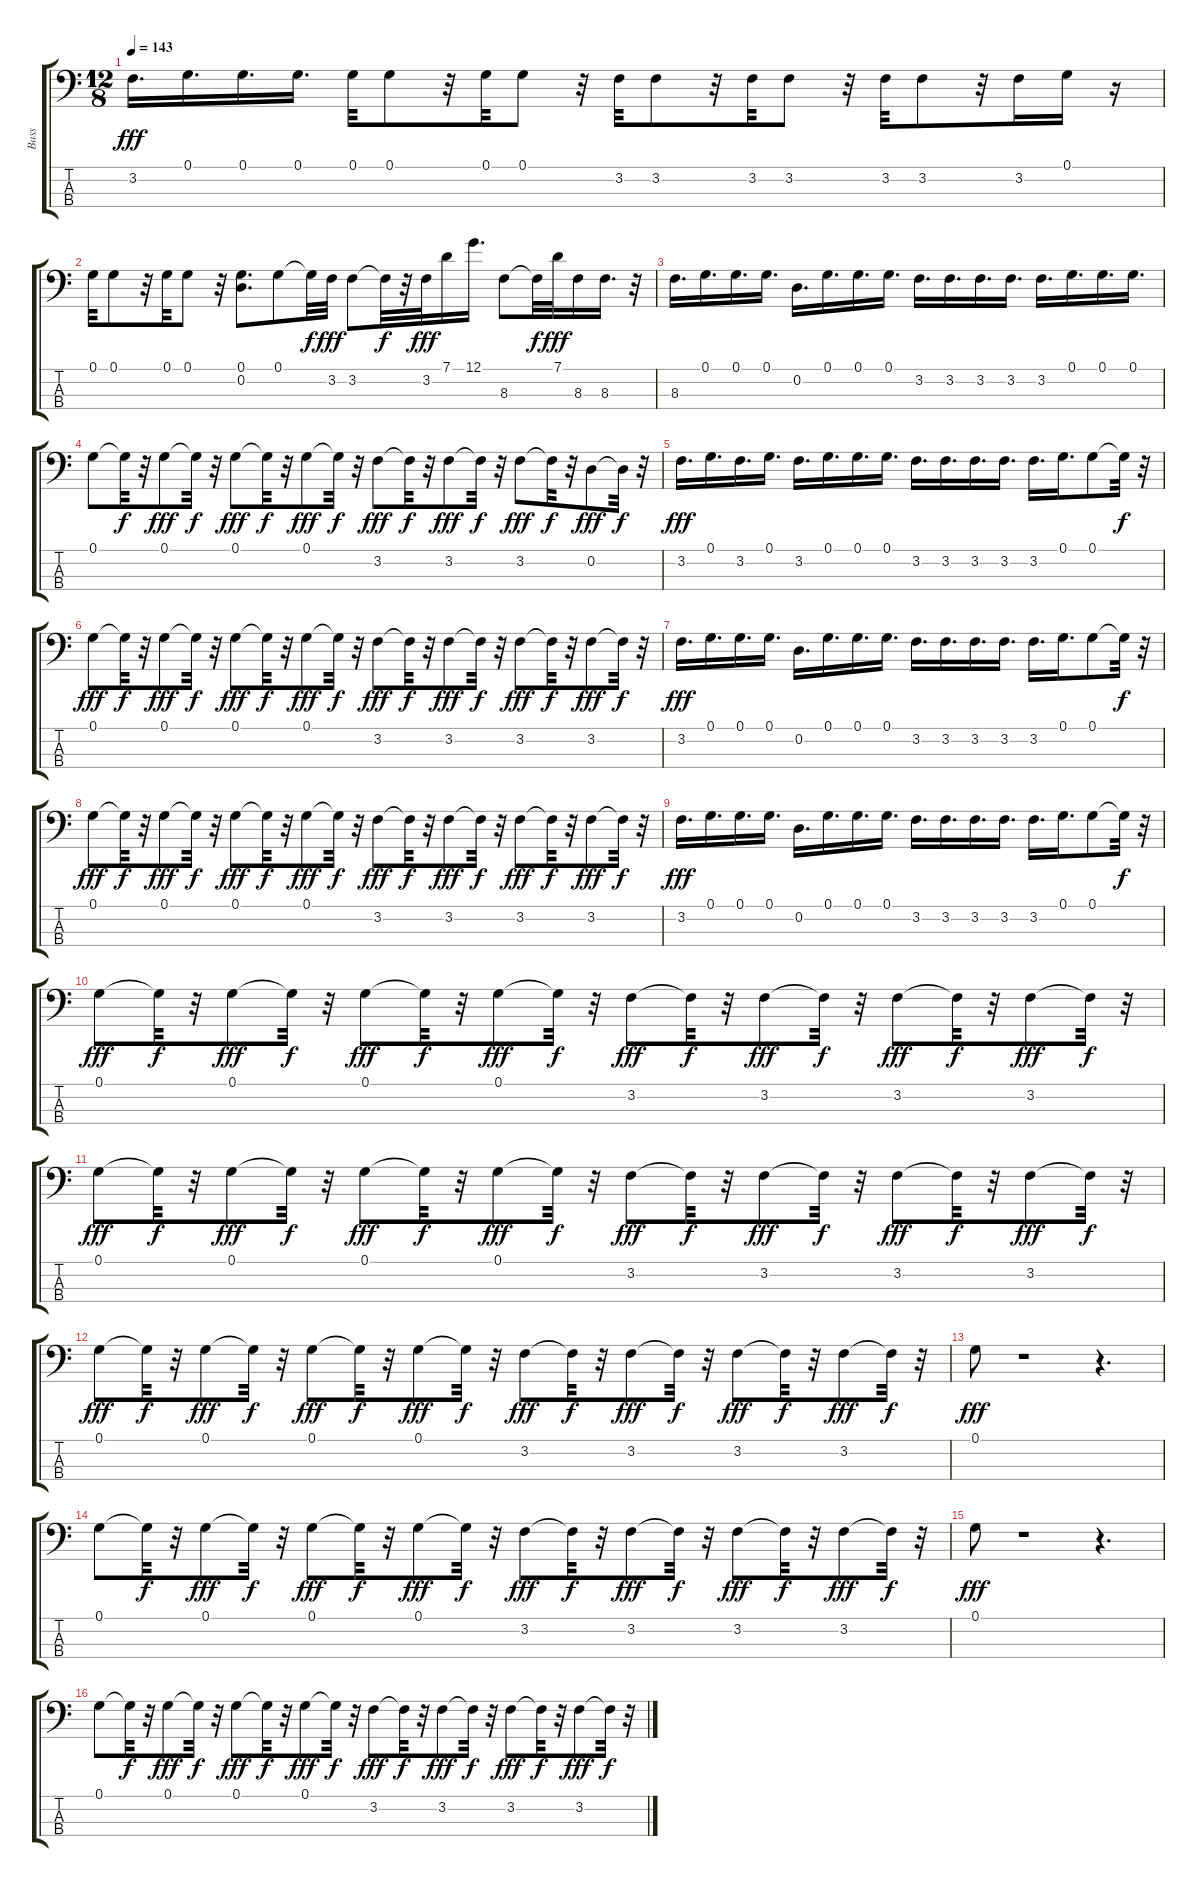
\track ("Bass" "Bass") {instrument acousticbass}
\staff {score tabs}
\tuning (G2 D2 A1 E1) {hide}
\ts (12 8)
\tempo 143
\clef f4
\ks c
3.2.16{d dy fff instrument acousticbass} 0.1.16{d} 0.1.16{d} 0.1.16{d} 0.1.32 0.1.8 r.32 0.1.32 0.1.8 r.32 3.2.32 3.2.8 r.32 3.2.32 3.2.8 r.32 3.2.32 3.2.8 r.32 3.2.16 0.1.16 r.16 |
0.1.32 0.1.8 r.32 0.1.32 0.1.8 r.32 (0.1 0.2).8{d} 0.1.8 0.1{t}.32{dy f} 3.2.32{dy fff} 3.2.8 3.2{t}.32{dy f} r.32 3.2.32{dy fff} 7.1.16 12.1.16{d} 8.3.8 8.3{t}.32{dy f} 7.1.32{dy fff} 8.3.16 8.3.16{d} r.32 |
8.3.16{d} 0.1.16{d} 0.1.16{d} 0.1.16{d} 0.2.16{d} 0.1.16{d} 0.1.16{d} 0.1.16{d} 3.2.16{d} 3.2.16{d} 3.2.16{d} 3.2.16{d} 3.2.16{d} 0.1.16{d} 0.1.16{d} 0.1.16{d} |
0.1.8 0.1{t}.32{dy f} r.32 0.1.8{dy fff} 0.1{t}.32{dy f} r.32 0.1.8{dy fff} 0.1{t}.32{dy f} r.32 0.1.8{dy fff} 0.1{t}.32{dy f} r.32 3.2.8{dy fff} 3.2{t}.32{dy f} r.32 3.2.8{dy fff} 3.2{t}.32{dy f} r.32 3.2.8{dy fff} 3.2{t}.32{dy f} r.32 0.2.8{dy fff} 0.2{t}.32{dy f} r.32 |
3.2.16{d dy fff} 0.1.16{d} 3.2.16{d} 0.1.16{d} 3.2.16{d} 0.1.16{d} 0.1.16{d} 0.1.16{d} 3.2.16{d} 3.2.16{d} 3.2.16{d} 3.2.16{d} 3.2.16{d} 0.1.16{d} 0.1.8 0.1{t}.32{dy f} r.32 |
0.1.8{dy fff} 0.1{t}.32{dy f} r.32 0.1.8{dy fff} 0.1{t}.32{dy f} r.32 0.1.8{dy fff} 0.1{t}.32{dy f} r.32 0.1.8{dy fff} 0.1{t}.32{dy f} r.32 3.2.8{dy fff} 3.2{t}.32{dy f} r.32 3.2.8{dy fff} 3.2{t}.32{dy f} r.32 3.2.8{dy fff} 3.2{t}.32{dy f} r.32 3.2.8{dy fff} 3.2{t}.32{dy f} r.32 |
3.2.16{d dy fff} 0.1.16{d} 0.1.16{d} 0.1.16{d} 0.2.16{d} 0.1.16{d} 0.1.16{d} 0.1.16{d} 3.2.16{d} 3.2.16{d} 3.2.16{d} 3.2.16{d} 3.2.16{d} 0.1.16{d} 0.1.8 0.1{t}.32{dy f} r.32 |
0.1.8{dy fff} 0.1{t}.32{dy f} r.32 0.1.8{dy fff} 0.1{t}.32{dy f} r.32 0.1.8{dy fff} 0.1{t}.32{dy f} r.32 0.1.8{dy fff} 0.1{t}.32{dy f} r.32 3.2.8{dy fff} 3.2{t}.32{dy f} r.32 3.2.8{dy fff} 3.2{t}.32{dy f} r.32 3.2.8{dy fff} 3.2{t}.32{dy f} r.32 3.2.8{dy fff} 3.2{t}.32{dy f} r.32 |
3.2.16{d dy fff} 0.1.16{d} 0.1.16{d} 0.1.16{d} 0.2.16{d} 0.1.16{d} 0.1.16{d} 0.1.16{d} 3.2.16{d} 3.2.16{d} 3.2.16{d} 3.2.16{d} 3.2.16{d} 0.1.16{d} 0.1.8 0.1{t}.32{dy f} r.32 |
0.1.8{dy fff} 0.1{t}.32{dy f} r.32 0.1.8{dy fff} 0.1{t}.32{dy f} r.32 0.1.8{dy fff} 0.1{t}.32{dy f} r.32 0.1.8{dy fff} 0.1{t}.32{dy f} r.32 3.2.8{dy fff} 3.2{t}.32{dy f} r.32 3.2.8{dy fff} 3.2{t}.32{dy f} r.32 3.2.8{dy fff} 3.2{t}.32{dy f} r.32 3.2.8{dy fff} 3.2{t}.32{dy f} r.32 |
0.1.8{dy fff} 0.1{t}.32{dy f} r.32 0.1.8{dy fff} 0.1{t}.32{dy f} r.32 0.1.8{dy fff} 0.1{t}.32{dy f} r.32 0.1.8{dy fff} 0.1{t}.32{dy f} r.32 3.2.8{dy fff} 3.2{t}.32{dy f} r.32 3.2.8{dy fff} 3.2{t}.32{dy f} r.32 3.2.8{dy fff} 3.2{t}.32{dy f} r.32 3.2.8{dy fff} 3.2{t}.32{dy f} r.32 |
0.1.8{dy fff} 0.1{t}.32{dy f} r.32 0.1.8{dy fff} 0.1{t}.32{dy f} r.32 0.1.8{dy fff} 0.1{t}.32{dy f} r.32 0.1.8{dy fff} 0.1{t}.32{dy f} r.32 3.2.8{dy fff} 3.2{t}.32{dy f} r.32 3.2.8{dy fff} 3.2{t}.32{dy f} r.32 3.2.8{dy fff} 3.2{t}.32{dy f} r.32 3.2.8{dy fff} 3.2{t}.32{dy f} r.32 |
0.1.8{dy fff} r.1 r.4{d} |
0.1.8 0.1{t}.32{dy f} r.32 0.1.8{dy fff} 0.1{t}.32{dy f} r.32 0.1.8{dy fff} 0.1{t}.32{dy f} r.32 0.1.8{dy fff} 0.1{t}.32{dy f} r.32 3.2.8{dy fff} 3.2{t}.32{dy f} r.32 3.2.8{dy fff} 3.2{t}.32{dy f} r.32 3.2.8{dy fff} 3.2{t}.32{dy f} r.32 3.2.8{dy fff} 3.2{t}.32{dy f} r.32 |
0.1.8{dy fff} r.1 r.4{d} |
0.1.8 0.1{t}.32{dy f} r.32 0.1.8{dy fff} 0.1{t}.32{dy f} r.32 0.1.8{dy fff} 0.1{t}.32{dy f} r.32 0.1.8{dy fff} 0.1{t}.32{dy f} r.32 3.2.8{dy fff} 3.2{t}.32{dy f} r.32 3.2.8{dy fff} 3.2{t}.32{dy f} r.32 3.2.8{dy fff} 3.2{t}.32{dy f} r.32 3.2.8{dy fff} 3.2{t}.32{dy f} r.32
